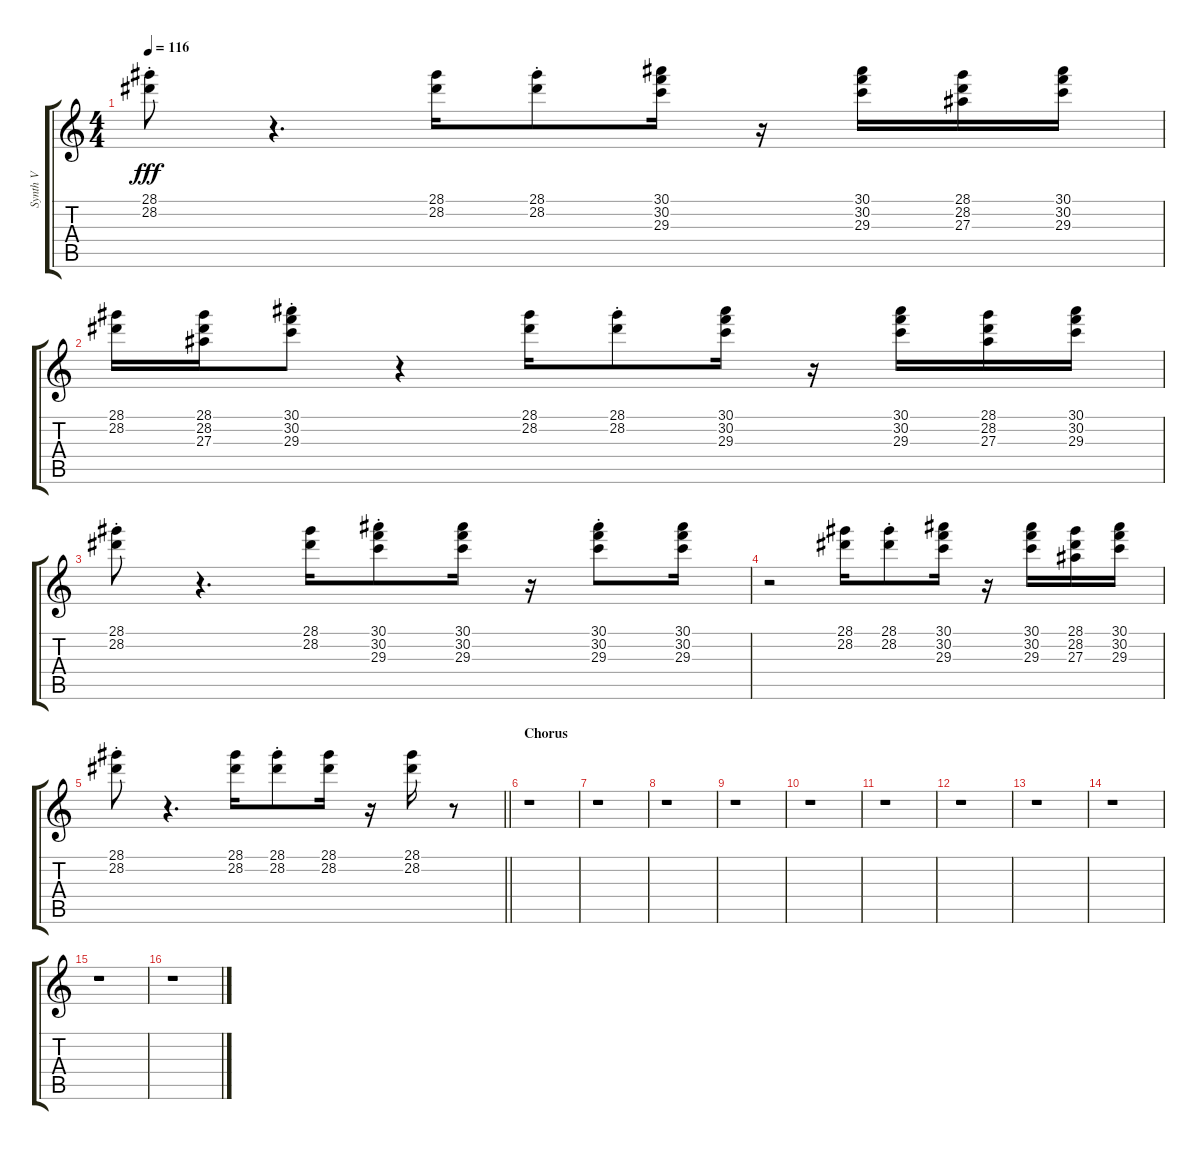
\track ("Synth V" "Synth V") {instrument pad4choir}
\staff {score tabs}
\tuning (E4 B3 G3 D3 A2 E2) {hide}
\ts (4 4)
\tempo 116
\clef g2
\ks c
(28.1{st} 28.2{st}).8{dy fff} r.4{d} (28.1 28.2).16 (28.1{st} 28.2{st}).8 (30.1 30.2 29.3).16 r.16 (30.1 30.2 29.3).16 (28.1 28.2 27.3).16 (30.1 30.2 29.3).16 |
(28.1 28.2).16 (28.1 28.2 27.3).16 (30.1{st} 30.2{st} 29.3{st}).8 r.4 (28.1 28.2).16 (28.1{st} 28.2{st}).8 (30.1 30.2 29.3).16 r.16 (30.1 30.2 29.3).16 (28.1 28.2 27.3).16 (30.1 30.2 29.3).16 |
(28.1{st} 28.2{st}).8 r.4{d} (28.1 28.2).16 (30.1{st} 30.2{st} 29.3{st}).8 (30.1 30.2 29.3).16 r.16 (30.1{st} 30.2{st} 29.3{st}).8 (30.1 30.2 29.3).16 |
r.2 (28.1 28.2).16 (28.1{st} 28.2{st}).8 (30.1 30.2 29.3).16 r.16 (30.1 30.2 29.3).16 (28.1 28.2 27.3).16 (30.1 30.2 29.3).16 |
\barLineRight lightlight
(28.1{st} 28.2{st}).8 r.4{d} (28.1 28.2).16 (28.1{st} 28.2{st}).8 (28.1 28.2).16 r.16 (28.1 28.2).16 r.8 |
\section ("" "Chorus")
r.1 |
r.1 |
r.1 |
r.1 |
r.1 |
r.1 |
r.1 |
r.1 |
r.1 |
r.1 |
r.1
